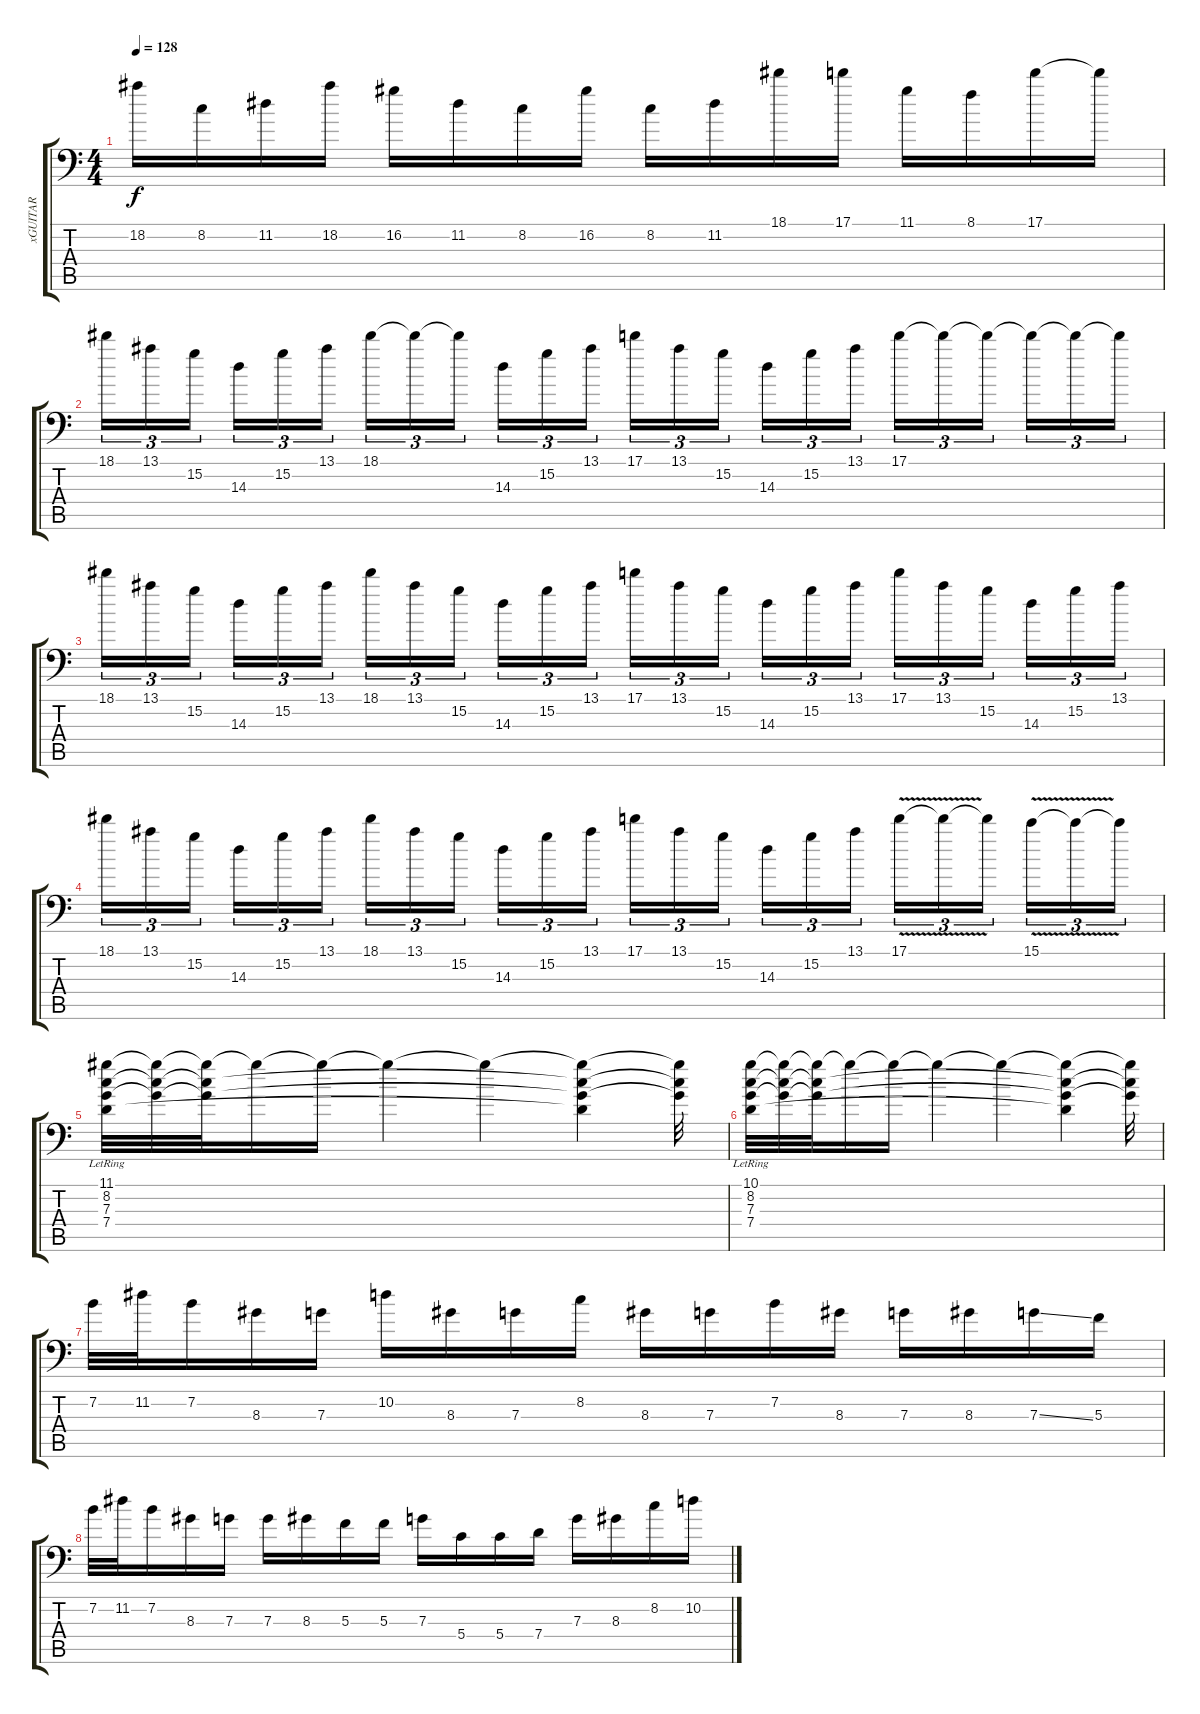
\track ("xGUITAR" "xGUITAR") {instrument distortionguitar}
\staff {score tabs}
\tuning (A3 E3 C3 G2 D2 G1) {hide}
\ts (4 4)
\tempo 128
\clef f4
\ks c
18.2.16{dy f} 8.2.16 11.2.16 18.2.16 16.2.16 11.2.16 8.2.16 16.2.16 8.2.16 11.2.16 18.1.16 17.1.16 11.1.16 8.1.16 17.1.16 17.1{t}.16 |
18.1.16{tu (3 2)} 13.1.16{tu (3 2)} 15.2.16{tu (3 2) beam splitsecondary} 14.3.16{tu (3 2)} 15.2.16{tu (3 2)} 13.1.16{tu (3 2)} 18.1.16{tu (3 2)} 18.1{t}.16{tu (3 2)} 18.1{t}.16{tu (3 2) beam splitsecondary} 14.3.16{tu (3 2)} 15.2.16{tu (3 2)} 13.1.16{tu (3 2)} 17.1.16{tu (3 2)} 13.1.16{tu (3 2)} 15.2.16{tu (3 2) beam splitsecondary} 14.3.16{tu (3 2)} 15.2.16{tu (3 2)} 13.1.16{tu (3 2)} 17.1.16{tu (3 2)} 17.1{t}.16{tu (3 2)} 17.1{t}.16{tu (3 2) beam splitsecondary} 17.1{t}.16{tu (3 2)} 17.1{t}.16{tu (3 2)} 17.1{t}.16{tu (3 2)} |
18.1.16{tu (3 2)} 13.1.16{tu (3 2)} 15.2.16{tu (3 2) beam splitsecondary} 14.3.16{tu (3 2)} 15.2.16{tu (3 2)} 13.1.16{tu (3 2)} 18.1.16{tu (3 2)} 13.1.16{tu (3 2)} 15.2.16{tu (3 2) beam splitsecondary} 14.3.16{tu (3 2)} 15.2.16{tu (3 2)} 13.1.16{tu (3 2)} 17.1.16{tu (3 2)} 13.1.16{tu (3 2)} 15.2.16{tu (3 2) beam splitsecondary} 14.3.16{tu (3 2)} 15.2.16{tu (3 2)} 13.1.16{tu (3 2)} 17.1.16{tu (3 2)} 13.1.16{tu (3 2)} 15.2.16{tu (3 2) beam splitsecondary} 14.3.16{tu (3 2)} 15.2.16{tu (3 2)} 13.1.16{tu (3 2)} |
18.1.16{tu (3 2)} 13.1.16{tu (3 2)} 15.2.16{tu (3 2) beam splitsecondary} 14.3.16{tu (3 2)} 15.2.16{tu (3 2)} 13.1.16{tu (3 2)} 18.1.16{tu (3 2)} 13.1.16{tu (3 2)} 15.2.16{tu (3 2) beam splitsecondary} 14.3.16{tu (3 2)} 15.2.16{tu (3 2)} 13.1.16{tu (3 2)} 17.1.16{tu (3 2)} 13.1.16{tu (3 2)} 15.2.16{tu (3 2) beam splitsecondary} 14.3.16{tu (3 2)} 15.2.16{tu (3 2)} 13.1.16{tu (3 2)} 17.1{v}.16{tu (3 2)} 17.1{t}.16{tu (3 2)} 17.1{t}.16{tu (3 2) beam splitsecondary} 15.1{v}.16{tu (3 2)} 15.1{t}.16{tu (3 2)} 15.1{t}.16{tu (3 2)} |
(11.1{lr} 8.2{lr} 7.3{lr} 7.4).32 (11.1{t} 8.2{t} 7.3{t}).32 (11.1{t} 8.2{t} 7.3{t}).32 11.1{t}.16 11.1{t}.16 11.1{t}.4 11.1{t}.4 (11.1{t} 8.2{t} 7.3{t} 7.4{t}).4 (11.1{t} 8.2{t} 7.3{t}).32 |
(10.1{lr} 8.2{lr} 7.3{lr} 7.4).32 (10.1{t} 8.2{t} 7.3{t}).32 (10.1{t} 8.2{t} 7.3{t}).32 10.1{t}.16 10.1{t}.16 10.1{t}.4 10.1{t}.4 (10.1{t} 8.2{t} 7.3{t} 7.4{t}).4 (10.1{t} 8.2{t} 7.3{t}).32 |
7.2.32 11.2.32 7.2.16 8.3.16 7.3.16 10.2.16 8.3.16 7.3.16 8.2.16 8.3.16 7.3.16 7.2.16 8.3.16 7.3.16 8.3.16 7.3{ss}.16 5.3.16 |
7.2.32 11.2.32 7.2.16 8.3.16 7.3.16 7.3.16 8.3.16 5.3.16 5.3.16 7.3.16 5.4.16 5.4.16 7.4.16 7.3.16 8.3.16 8.2.16 10.2.16
